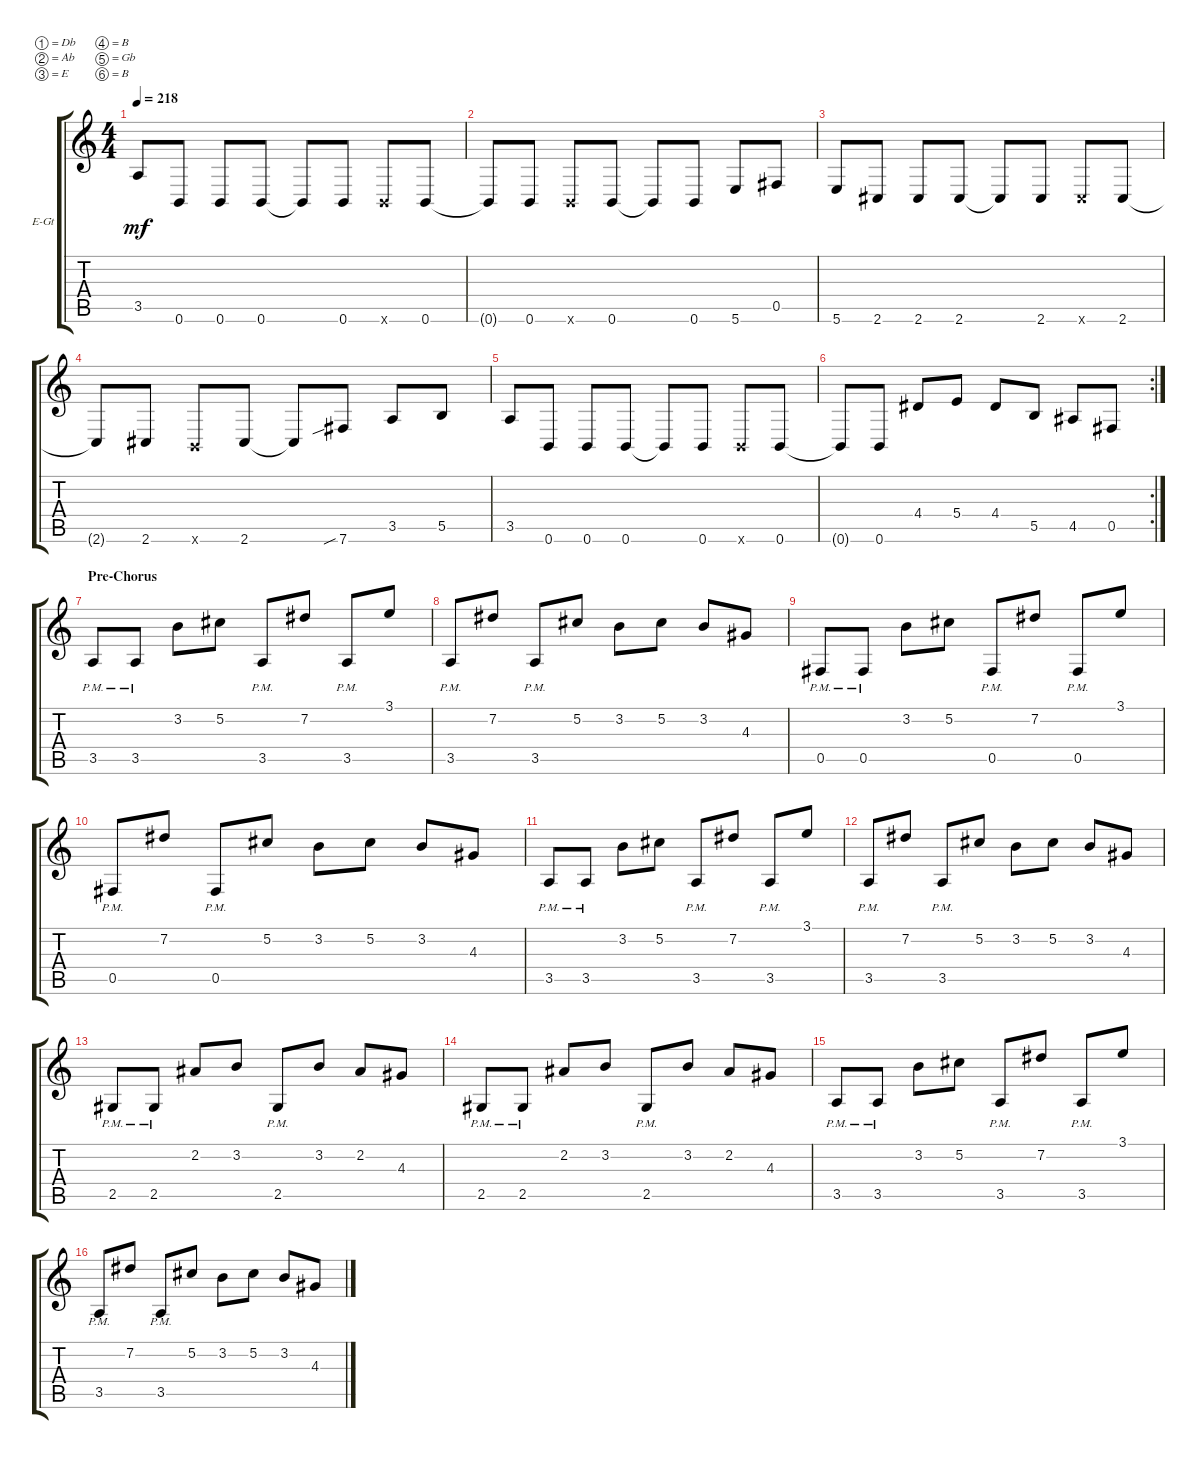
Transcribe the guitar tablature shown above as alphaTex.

\bracketExtendMode groupsimilarinstruments
\firstSystemTrackNameOrientation horizontal
\otherSystemsTrackNameOrientation horizontal
\track ("Electric Guitar 1" "E-Gt") {instrument distortionguitar}
\staff {score tabs}
\tuning (Db4 Ab3 E3 B2 Gb2 B1)
\ts (4 4)
\tempo 218
\clef g2
\ks c
3.5.8{dy mf} 0.6.8 0.6.8 0.6.8 0.6{t}.8 0.6.8 0.6{x}.8 0.6.8 |
0.6{t}.8 0.6.8 0.6{x}.8 0.6.8 0.6{t}.8 0.6.8 5.6.8 0.5.8 |
5.6.8 2.6.8 2.6.8 2.6.8 2.6{t}.8 2.6.8 2.6{x}.8 2.6.8 |
2.6{t}.8 2.6.8 0.6{x}.8 2.6.8 2.6{t}.8 7.6{sib}.8 3.5.8 5.5.8 |
3.5.8 0.6.8 0.6.8 0.6.8 0.6{t}.8 0.6.8 0.6{x}.8 0.6.8 |
\rc 2
0.6{t}.8 0.6.8 4.4.8 5.4.8 4.4.8 5.5.8 4.5.8 0.5.8 |
\section ("" "Pre-Chorus")
3.5{pm}.8 3.5{pm}.8 3.2.8 5.2.8 3.5{pm}.8 7.2.8 3.5{pm}.8 3.1.8 |
3.5{pm}.8 7.2.8 3.5{pm}.8 5.2.8 3.2.8 5.2.8 3.2.8 4.3.8 |
0.5{pm}.8 0.5{pm}.8 3.2.8 5.2.8 0.5{pm}.8 7.2.8 0.5{pm}.8 3.1.8 |
0.5{pm}.8 7.2.8 0.5{pm}.8 5.2.8 3.2.8 5.2.8 3.2.8 4.3.8 |
3.5{pm}.8 3.5{pm}.8 3.2.8 5.2.8 3.5{pm}.8 7.2.8 3.5{pm}.8 3.1.8 |
3.5{pm}.8 7.2.8 3.5{pm}.8 5.2.8 3.2.8 5.2.8 3.2.8 4.3.8 |
2.5{pm}.8 2.5{pm}.8 2.2.8 3.2.8 2.5{pm}.8 3.2.8 2.2.8 4.3.8 |
2.5{pm}.8 2.5{pm}.8 2.2.8 3.2.8 2.5{pm}.8 3.2.8 2.2.8 4.3.8 |
3.5{pm}.8 3.5{pm}.8 3.2.8 5.2.8 3.5{pm}.8 7.2.8 3.5{pm}.8 3.1.8 |
3.5{pm}.8 7.2.8 3.5{pm}.8 5.2.8 3.2.8 5.2.8 3.2.8 4.3.8
